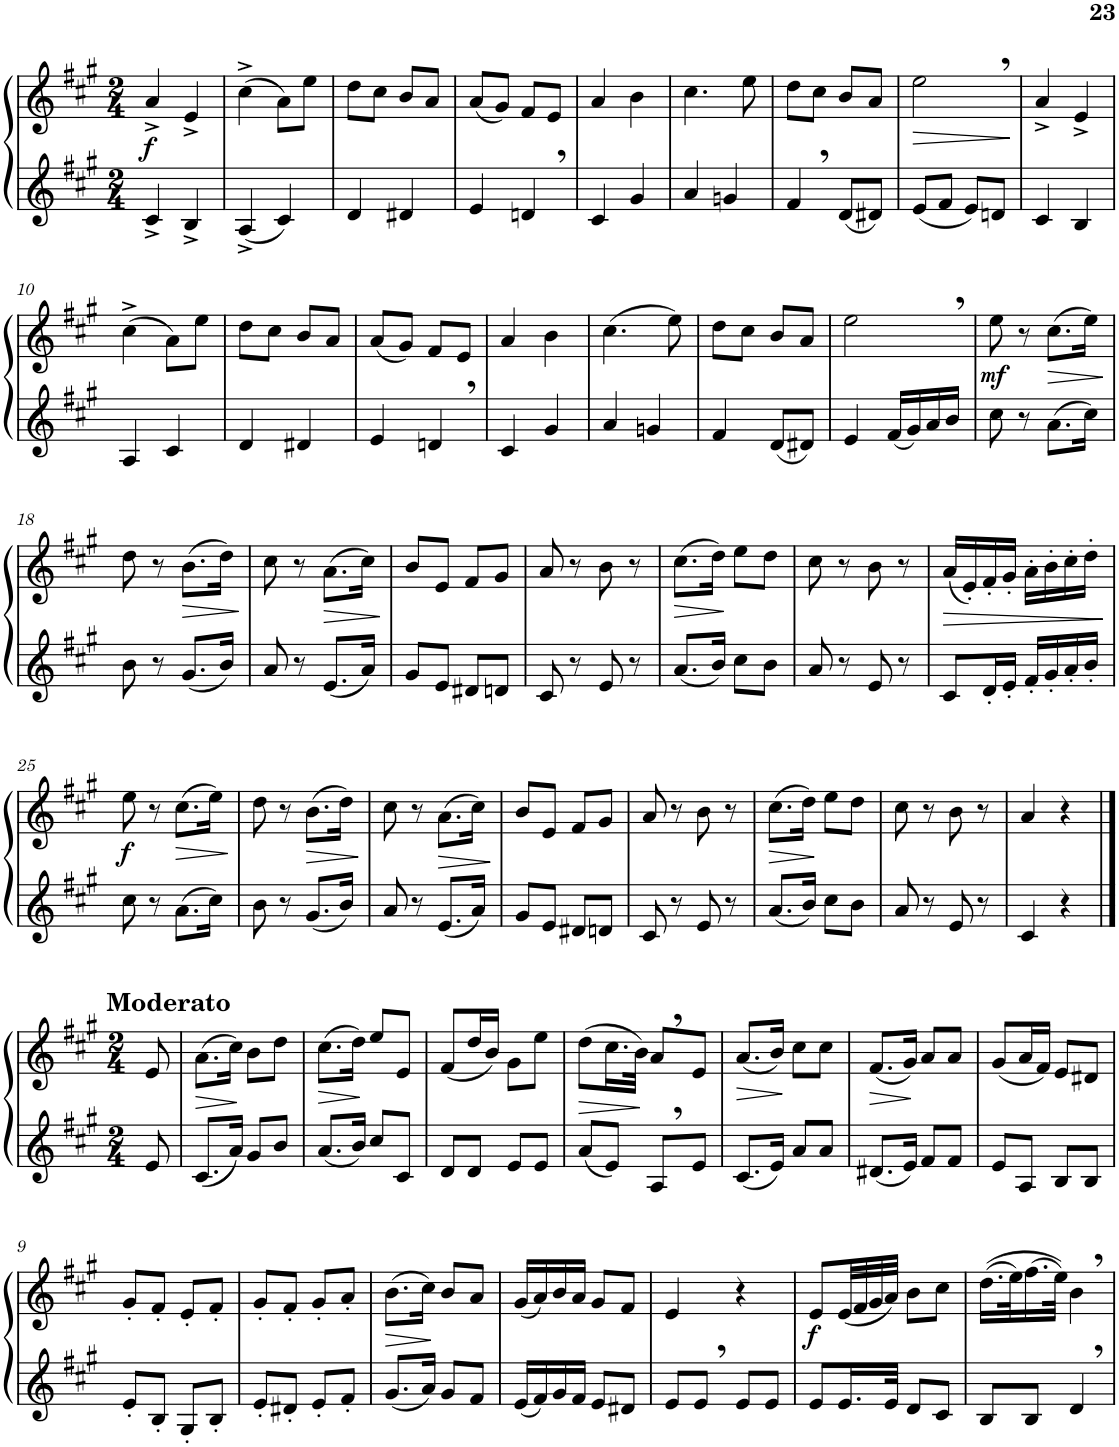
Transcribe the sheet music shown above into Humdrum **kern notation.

**kern	**kern	**dynam
*part2	*part1	*part1
*staff2	*staff1	*staff1
*I"Bb Trumpet	*I"Bb Trumpet	*
*I'Tpt	*I'Tpt	*
!!LO:PB:g=z
*clefG2	*clefG2	*
*Trd1c2	*Trd1c2	*
*k[f#c#g#]	*k[f#c#g#]	*
*M2/4	*M2/4	*
=1	=1	=1
!	!	!LO:DY:b
4c#^/	4a^/	f
4B^/	4e^/	.
=2	=2	=2
(4A^/	(4cc#^\	.
4c#/)	8a\L)	.
.	8ee\J	.
=3	=3	=3
4d/	8dd\L	.
.	8cc#\J	.
4d#X/	8b/L	.
.	8a/J	.
=4	=4	=4
4e/	(8a/L	.
.	8g#/J)	.
4dn,/	8f#/L	.
.	8e/J	.
=5	=5	=5
4c#/	4a/	.
4g#/	4b\	.
=6	=6	=6
4a/	4.cc#\	.
4gn/	.	.
.	8ee\	.
=7	=7	=7
4f#,/	8dd\L	.
.	8cc#\J	.
(8d/L	8b/L	.
8d#X/J)	8a/J	.
=8	=8	=8
!	!	!LO:HP:b
(8e/L	2ee,\	>
8f#/J	.	.
8e/L)	.	.
8dn/J	.	.
.	.	]
=9	=9	=9
4c#/	4a^/	.
4B/	4e^/	.
!!LO:LB:g=z
=10	=10	=10
4A/	(4cc#^\	.
4c#/	8a\L)	.
.	8ee\J	.
=11	=11	=11
4d/	8dd\L	.
.	8cc#\J	.
4d#X/	8b/L	.
.	8a/J	.
=12	=12	=12
4e/	(8a/L	.
.	8g#/J)	.
4dn,/	8f#/L	.
.	8e/J	.
=13	=13	=13
4c#/	4a/	.
4g#/	4b\	.
=14	=14	=14
4a/	(4.cc#\	.
4gn/	.	.
.	8ee\)	.
=15	=15	=15
4f#/	8dd\L	.
.	8cc#\J	.
(8d/L	8b/L	.
8d#X/J)	8a/J	.
=16	=16	=16
4e/	2ee,\	.
(16f#/LL	.	.
16g#/)	.	.
16a/	.	.
16b/JJ	.	.
=17	=17	=17
!	!	!LO:DY:b
8cc#\	8ee\	mf
8r	8r	.
!	!	!LO:HP:b
(8.a\L	(8.cc#\L	>
16cc#\Jk)	16ee\Jk)	.
.	.	]
!!LO:LB:g=z
=18	=18	=18
8b\	8dd\	.
8r	8r	.
!	!	!LO:HP:b
(8.g#/L	(8.b\L	>
16b/Jk)	16dd\Jk)	.
.	.	]
=19	=19	=19
8a/	8cc#\	.
8r	8r	.
!	!	!LO:HP:b
(8.e/L	(8.a\L	>
16a/Jk)	16cc#\Jk)	.
.	.	]
=20	=20	=20
8g#/L	8b/L	.
8e/J	8e/J	.
8d#X/L	8f#/L	.
8dn/J	8g#/J	.
=21	=21	=21
8c#/	8a/	.
8r	8r	.
8e/	8b\	.
8r	8r	.
=22	=22	=22
!	!	!LO:HP:b
(8.a/L	(8.cc#\L	>
16b/Jk)	16dd\Jk)	.
8cc#\L	8ee\L	]
8b\J	8dd\J	.
=23	=23	=23
8a/	8cc#\	.
8r	8r	.
8e/	8b\	.
8r	8r	.
=24	=24	=24
!	!	!LO:HP:b
8c#/L	(16a/LL	>
.	16e'/)	.
16d'/L	16f#'/	.
16e'/JJ	16g#'/JJ	.
16f#'/LL	16a'\LL	.
16g#'/	16b'\	.
16a'/	16cc#'\	.
16b'/JJ	16dd'\JJ	.
.	.	]
!!LO:LB:g=z
=25	=25	=25
!	!	!LO:DY:b
8cc#\	8ee\	f
8r	8r	.
!	!	!LO:HP:b
(8.a\L	(8.cc#\L	>
16cc#\Jk)	16ee\Jk)	.
.	.	]
=26	=26	=26
8b\	8dd\	.
8r	8r	.
!	!	!LO:HP:b
(8.g#/L	(8.b\L	>
16b/Jk)	16dd\Jk)	.
.	.	]
=27	=27	=27
8a/	8cc#\	.
8r	8r	.
!	!	!LO:HP:b
(8.e/L	(8.a\L	>
16a/Jk)	16cc#\Jk)	.
.	.	]
=28	=28	=28
8g#/L	8b/L	.
8e/J	8e/J	.
8d#X/L	8f#/L	.
8dn/J	8g#/J	.
=29	=29	=29
8c#/	8a/	.
8r	8r	.
8e/	8b\	.
8r	8r	.
=30	=30	=30
!	!	!LO:HP:b
(8.a/L	(8.cc#\L	>
16b/Jk)	16dd\Jk)	.
8cc#\L	8ee\L	]
8b\J	8dd\J	.
=31	=31	=31
8a/	8cc#\	.
8r	8r	.
8e/	8b\	.
8r	8r	.
=32	=32	=32
4c#/	4a/	.
4r	4r	.
!!LO:LB:g=z
==1	==1	==1
*M2/4	*M2/4	*
!	!LO:TX:a:B:t=Moderato	!
8e/	8e/	.
=2	=2	=2
!	!	!LO:HP:b
(8.c#/L	(8.a\L	>
16a/Jk)	16cc#\Jk)	.
8g#/L	8b\L	]
8b/J	8dd\J	.
=3	=3	=3
!	!	!LO:HP:b
(8.a/L	(8.cc#\L	>
16b/Jk)	16dd\Jk)	.
8cc#/L	8ee/L	]
8c#/J	8e/J	.
=4	=4	=4
8d/L	(8f#/L	.
8d/J	16dd/L	.
.	16b/JJ)	.
8e/L	8g#\L	.
8e/J	8ee\J	.
=5	=5	=5
!	!	!LO:HP:b
(8a/L	(8dd\L	>
8e/J)	16.cc#\L	.
.	32b\JJk)	.
8A,/L	8a,/L	]
8e/J	8e/J	.
=6	=6	=6
!	!	!LO:HP:b
(8.c#/L	(8.a/L	>
16e/Jk)	16b/Jk)	.
8a/L	8cc#\L	]
8a/J	8cc#\J	.
=7	=7	=7
!	!	!LO:HP:b
(8.d#X/L	(8.f#/L	>
16e/Jk)	16g#/Jk)	.
8f#/L	8a/L	]
8f#/J	8a/J	.
=8	=8	=8
8e/L	(8g#/L	.
8A/J	16a/L	.
.	16f#/JJ)	.
8B/L	8e/L	.
8B/J	8d#X/J	.
!!LO:LB:g=z
=9	=9	=9
8e'/L	8g#'/L	.
8B'/J	8f#'/J	.
8G#'/L	8e'/L	.
8B'/J	8f#'/J	.
=10	=10	=10
8e'/L	8g#'/L	.
8d#X'/J	8f#'/J	.
8e'/L	8g#'/L	.
8f#'/J	8a'/J	.
=11	=11	=11
!	!	!LO:HP:b
(8.g#/L	(8.b\L	>
16a/Jk)	16cc#\Jk)	.
8g#/L	8b/L	]
8f#/J	8a/J	.
=12	=12	=12
(16e/LL	(16g#/LL	.
16f#/)	16a/)	.
16g#/	16b/	.
16f#/JJ	16a/JJ	.
8e/L	8g#/L	.
8d#X/J	8f#/J	.
=13	=13	=13
8e/L	4e/	.
8e,/J	.	.
8e/L	4r	.
8e/J	.	.
=14	=14	=14
!	!	!LO:DY:b
8e/L	8e/L	f
16.e/L	(32e/LL	.
.	32f#/	.
.	32g#/	.
32e/JJk	32a/JJJ)	.
8d/L	8b\L	.
8c#/J	8cc#\J	.
=15	=15	=15
8B/L	((16.dd\LL	.
.	32ee\K)	.
8B/J	(16.ff#\	.
.	32ee\JJk))	.
4d,/	4b,\	.
=	=	=
*-	*-	*-
